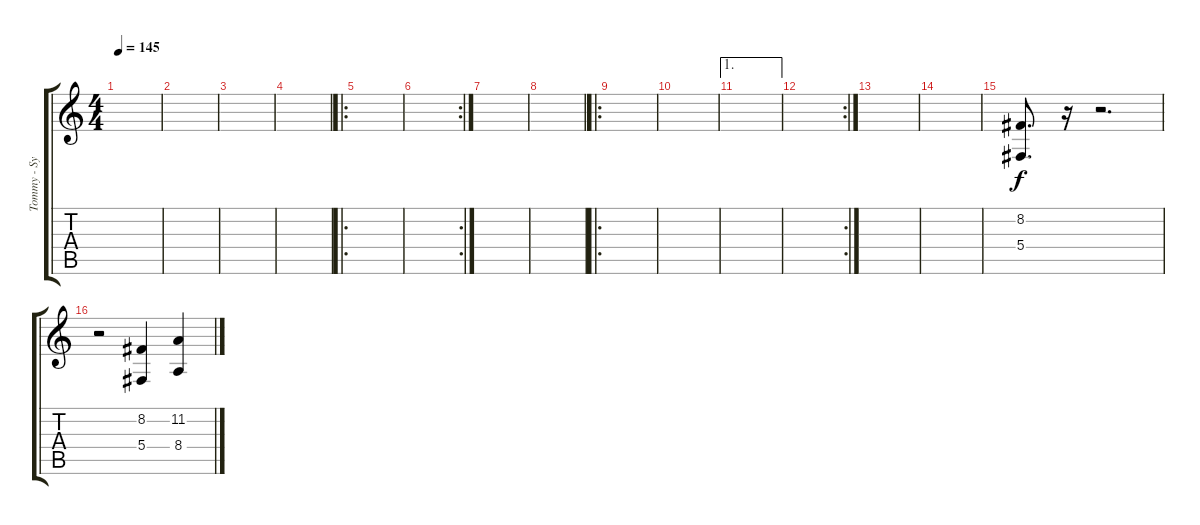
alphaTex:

\track ("Tommy - Synth" "Tommy - Sy") {instrument fx7echoes}
\staff {score tabs}
\tuning (Eb4 Bb3 Gb3 Db3 Ab2 Eb2) {hide}
\ts (4 4)
\tempo 145
\clef g2
\ks c
|
|
|
|
\ro
|
\rc 2
|
|
|
\ro
|
|
\ae 1
|
\rc 2
|
|
|
(8.2 5.4).8{d} r.16 r.2{d} |
r.2 (8.2 5.4).4 (11.2 8.4).4
